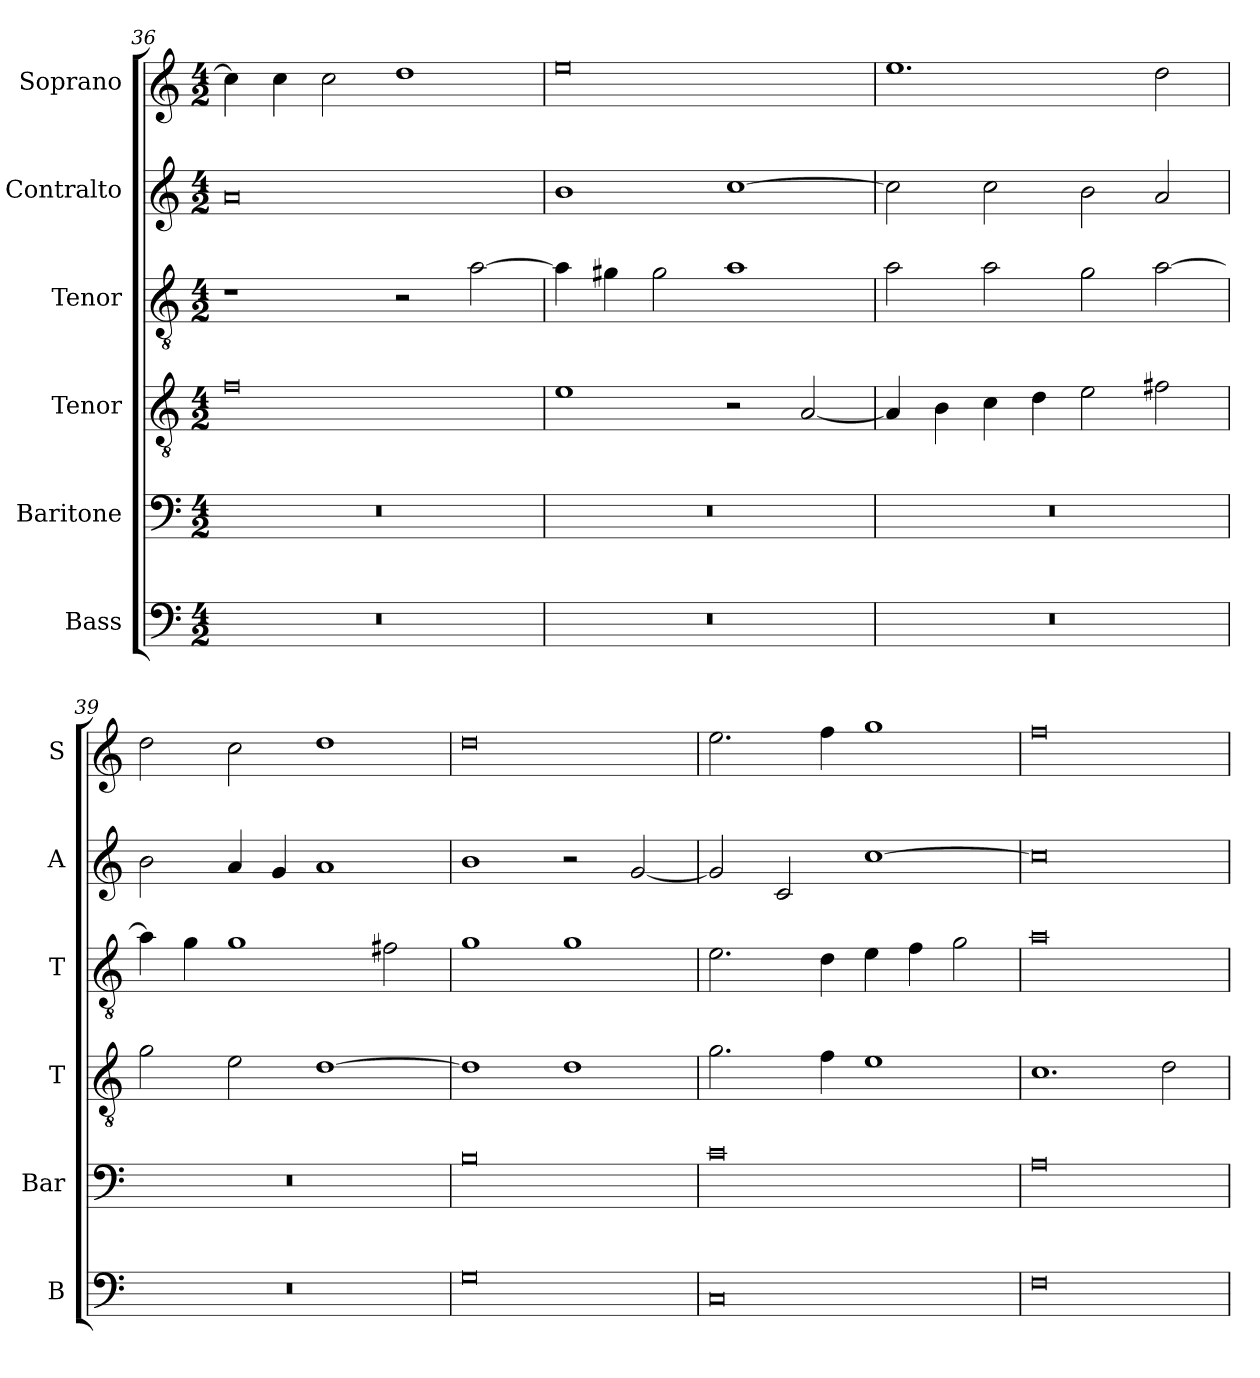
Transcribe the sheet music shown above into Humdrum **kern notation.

**kern	**kern	**kern	**kern	**kern	**kern
*part6	*part5	*part4	*part3	*part2	*part1
*staff6	*staff5	*staff4	*staff3	*staff2	*staff1
*I"Bass	*I"Baritone	*I"Tenor	*I"Tenor	*I"Contralto	*I"Soprano
*I'B	*I'Bar	*I'T	*I'T	*I'A	*I'S
*clefF4	*clefF4	*clefGv2	*clefGv2	*clefG2	*clefG2
*k[]	*k[]	*k[]	*k[]	*k[]	*k[]
*G:mix	*G:mix	*G:mix	*G:mix	*G:mix	*G:mix
*M4/2	*M4/2	*M4/2	*M4/2	*M4/2	*M4/2
=36	=36	=36	=36	=36	=36
0r	0r	0f	1r	0a	4cc]
.	.	.	.	.	4cc
.	.	.	.	.	2cc
.	.	.	2r	.	1dd
.	.	.	[2a	.	.
=37	=37	=37	=37	=37	=37
0r	0r	1e	4a]	1b	0ee
.	.	.	4g#X	.	.
.	.	.	2g#	.	.
.	.	2r	1a	[1cc	.
.	.	[2A	.	.	.
=38	=38	=38	=38	=38	=38
0r	0r	4A]	2a	2cc]	1.ee
.	.	4B	.	.	.
.	.	4c	2a	2cc	.
.	.	4d	.	.	.
.	.	2e	2g	2b	.
.	.	2f#X	[2a	2a	2dd
=39	=39	=39	=39	=39	=39
0r	0r	2g	4a]	2b	2dd
.	.	.	4g	.	.
.	.	2e	1g	4a	2cc
.	.	.	.	4g	.
.	.	[1d	.	1a	1dd
.	.	.	2f#X	.	.
=40	=40	=40	=40	=40	=40
0G	0B	1d]	1g	1b	0dd
.	.	1d	1g	2r	.
.	.	.	.	[2g	.
=41	=41	=41	=41	=41	=41
0C	0c	2.g	2.e	2g]	2.ee
.	.	.	.	2c	.
.	.	4f	4d	.	4ff
.	.	1e	4e	[1cc	1gg
.	.	.	4f	.	.
.	.	.	2g	.	.
=42	=42	=42	=42	=42	=42
0F	0A	1.c	0a	0cc]	0ff
.	.	2d	.	.	.
=	=	=	=	=	=
*-	*-	*-	*-	*-	*-
